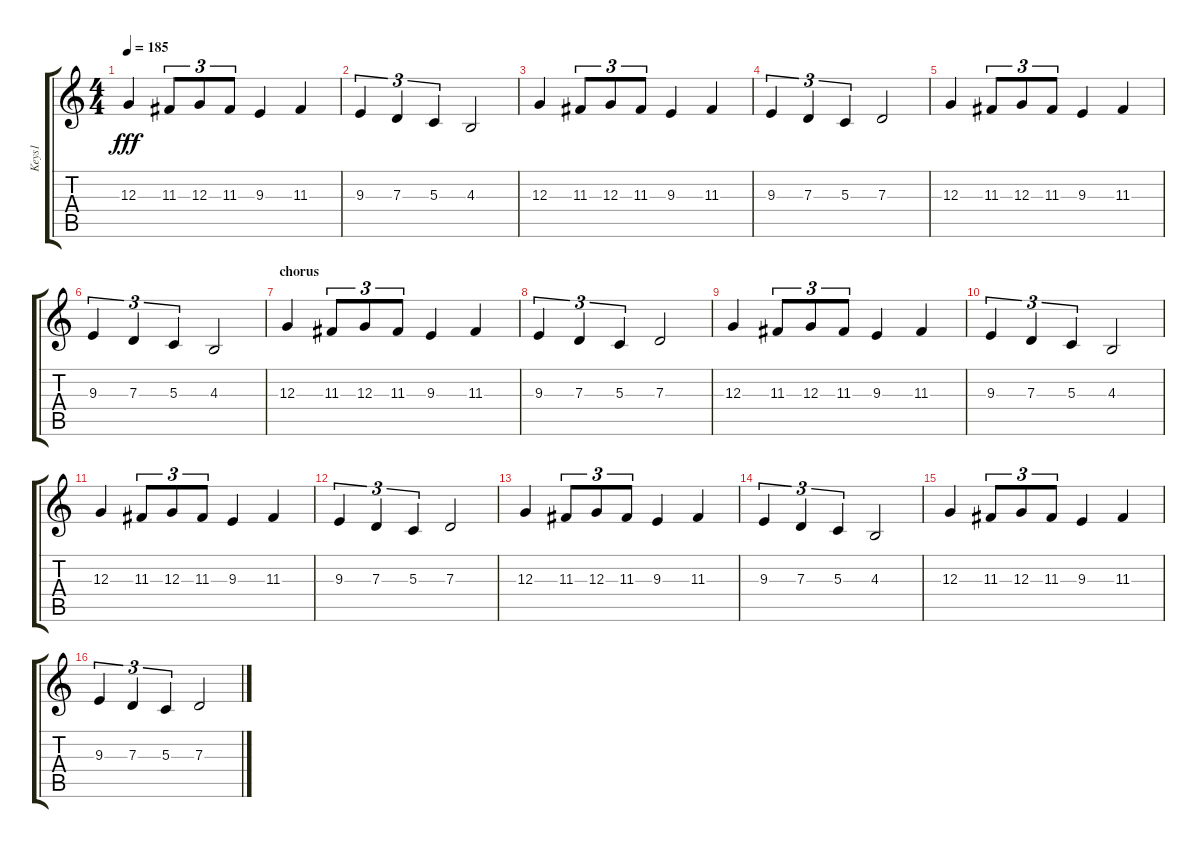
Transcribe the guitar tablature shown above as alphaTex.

\track ("Keys1" "Keys1") {instrument churchorgan}
\staff {score tabs}
\tuning (E4 B3 G3 D3 A2 E2) {hide}
\ts (4 4)
\tempo 185
\clef g2
\ks c
12.3.4{dy fff} 11.3.8{tu (3 2)} 12.3.8{tu (3 2)} 11.3.8{tu (3 2)} 9.3.4 11.3.4 |
9.3.4{tu (3 2)} 7.3.4{tu (3 2)} 5.3.4{tu (3 2)} 4.3.2 |
12.3.4 11.3.8{tu (3 2)} 12.3.8{tu (3 2)} 11.3.8{tu (3 2)} 9.3.4 11.3.4 |
9.3.4{tu (3 2)} 7.3.4{tu (3 2)} 5.3.4{tu (3 2)} 7.3.2 |
12.3.4 11.3.8{tu (3 2)} 12.3.8{tu (3 2)} 11.3.8{tu (3 2)} 9.3.4 11.3.4 |
9.3.4{tu (3 2)} 7.3.4{tu (3 2)} 5.3.4{tu (3 2)} 4.3.2 |
\section ("" "chorus")
12.3.4 11.3.8{tu (3 2)} 12.3.8{tu (3 2)} 11.3.8{tu (3 2)} 9.3.4 11.3.4 |
9.3.4{tu (3 2)} 7.3.4{tu (3 2)} 5.3.4{tu (3 2)} 7.3.2 |
12.3.4 11.3.8{tu (3 2)} 12.3.8{tu (3 2)} 11.3.8{tu (3 2)} 9.3.4 11.3.4 |
9.3.4{tu (3 2)} 7.3.4{tu (3 2)} 5.3.4{tu (3 2)} 4.3.2 |
12.3.4 11.3.8{tu (3 2)} 12.3.8{tu (3 2)} 11.3.8{tu (3 2)} 9.3.4 11.3.4 |
9.3.4{tu (3 2)} 7.3.4{tu (3 2)} 5.3.4{tu (3 2)} 7.3.2 |
12.3.4 11.3.8{tu (3 2)} 12.3.8{tu (3 2)} 11.3.8{tu (3 2)} 9.3.4 11.3.4 |
9.3.4{tu (3 2)} 7.3.4{tu (3 2)} 5.3.4{tu (3 2)} 4.3.2 |
12.3.4 11.3.8{tu (3 2)} 12.3.8{tu (3 2)} 11.3.8{tu (3 2)} 9.3.4 11.3.4 |
9.3.4{tu (3 2)} 7.3.4{tu (3 2)} 5.3.4{tu (3 2)} 7.3.2
